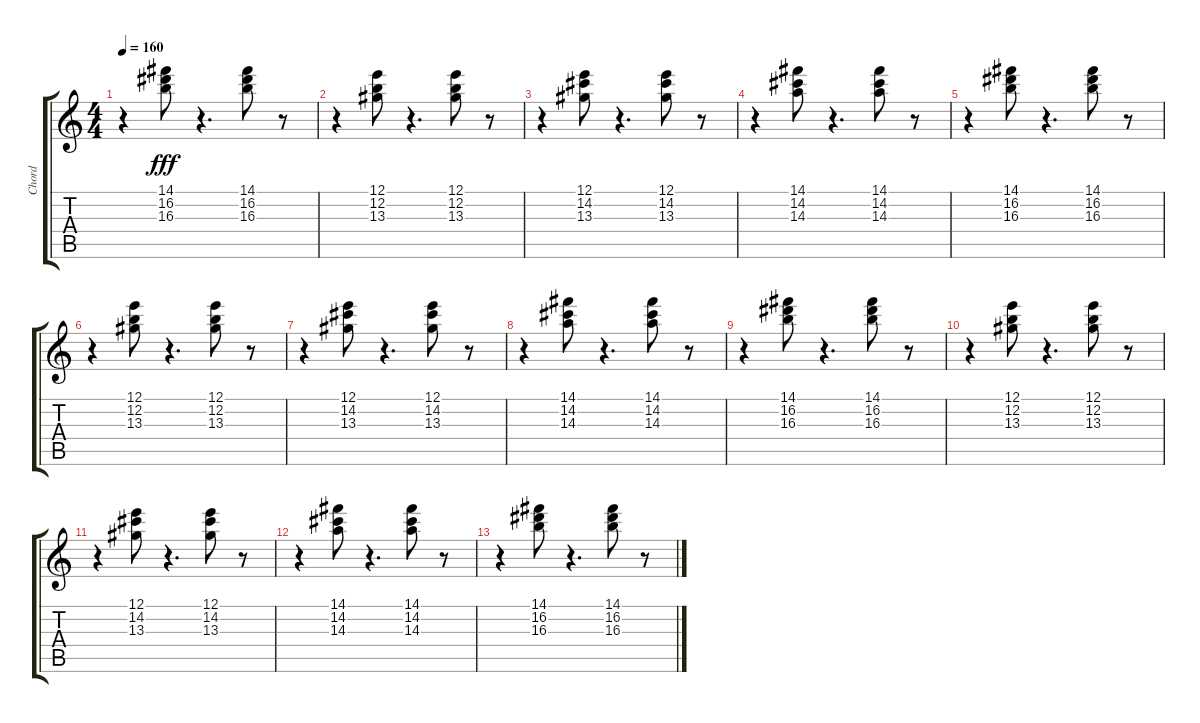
\track ("Chord" "Chord") {instrument electricguitarmuted}
\staff {score tabs}
\tuning (E4 B3 G3 D3 A2 E2) {hide}
\ts (4 4)
\tempo 160
\clef g2
\ks c
r.4{dy fff} (14.1 16.2 16.3).8 r.4{d} (14.1 16.2 16.3).8 r.8 |
r.4 (12.1 12.2 13.3).8 r.4{d} (12.1 12.2 13.3).8 r.8 |
r.4 (12.1 14.2 13.3).8 r.4{d} (12.1 14.2 13.3).8 r.8 |
r.4 (14.1 14.2 14.3).8 r.4{d} (14.1 14.2 14.3).8 r.8 |
r.4 (14.1 16.2 16.3).8 r.4{d} (14.1 16.2 16.3).8 r.8 |
r.4 (12.1 12.2 13.3).8 r.4{d} (12.1 12.2 13.3).8 r.8 |
r.4 (12.1 14.2 13.3).8 r.4{d} (12.1 14.2 13.3).8 r.8 |
r.4 (14.1 14.2 14.3).8 r.4{d} (14.1 14.2 14.3).8 r.8 |
r.4 (14.1 16.2 16.3).8 r.4{d} (14.1 16.2 16.3).8 r.8 |
r.4 (12.1 12.2 13.3).8 r.4{d} (12.1 12.2 13.3).8 r.8 |
r.4 (12.1 14.2 13.3).8 r.4{d} (12.1 14.2 13.3).8 r.8 |
r.4 (14.1 14.2 14.3).8 r.4{d} (14.1 14.2 14.3).8 r.8 |
r.4 (14.1 16.2 16.3).8 r.4{d} (14.1 16.2 16.3).8 r.8
